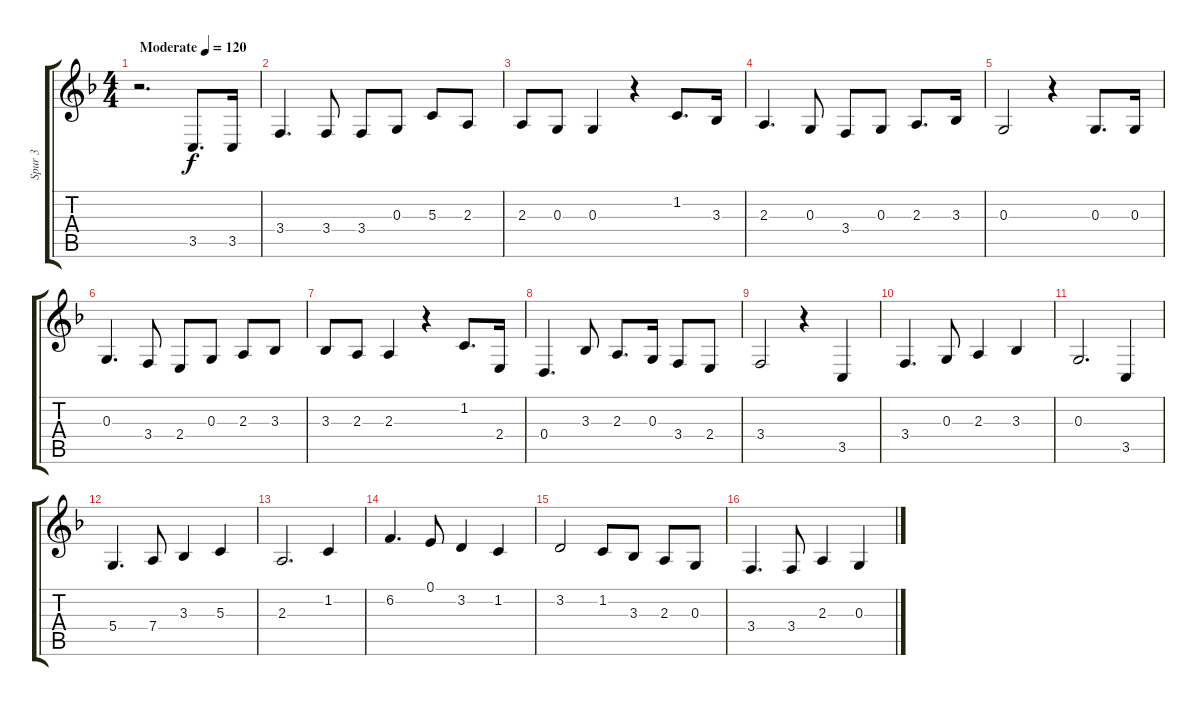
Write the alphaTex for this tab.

\track ("Spur 3" "Spur 3") {instrument brasssection}
\staff {score tabs}
\tuning (E4 B3 G3 D3 A2 E2) {hide}
\ts (4 4)
\tempo (120 "Moderate")
\clef g2
\ks f
r.2{d dy f instrument brasssection} 3.5.8{d} 3.5.16 |
3.4.4{d} 3.4.8 3.4.8 0.3.8 5.3.8 2.3.8 |
2.3.8 0.3.8 0.3.4 r.4 1.2.8{d} 3.3.16 |
2.3.4{d} 0.3.8 3.4.8 0.3.8 2.3.8{d} 3.3.16 |
0.3.2 r.4 0.3.8{d} 0.3.16 |
0.3.4{d} 3.4.8 2.4.8 0.3.8 2.3.8 3.3.8 |
3.3.8 2.3.8 2.3.4 r.4 1.2.8{d} 2.4.16 |
0.4.4{d} 3.3.8 2.3.8{d} 0.3.16 3.4.8 2.4.8 |
3.4.2 r.4 3.5.4 |
3.4.4{d} 0.3.8 2.3.4 3.3.4 |
0.3.2{d} 3.5.4 |
5.4.4{d} 7.4.8 3.3.4 5.3.4 |
2.3.2{d} 1.2.4 |
6.2.4{d} 0.1.8 3.2.4 1.2.4 |
3.2.2 1.2.8 3.3.8 2.3.8 0.3.8 |
3.4.4{d} 3.4.8 2.3.4 0.3.4
